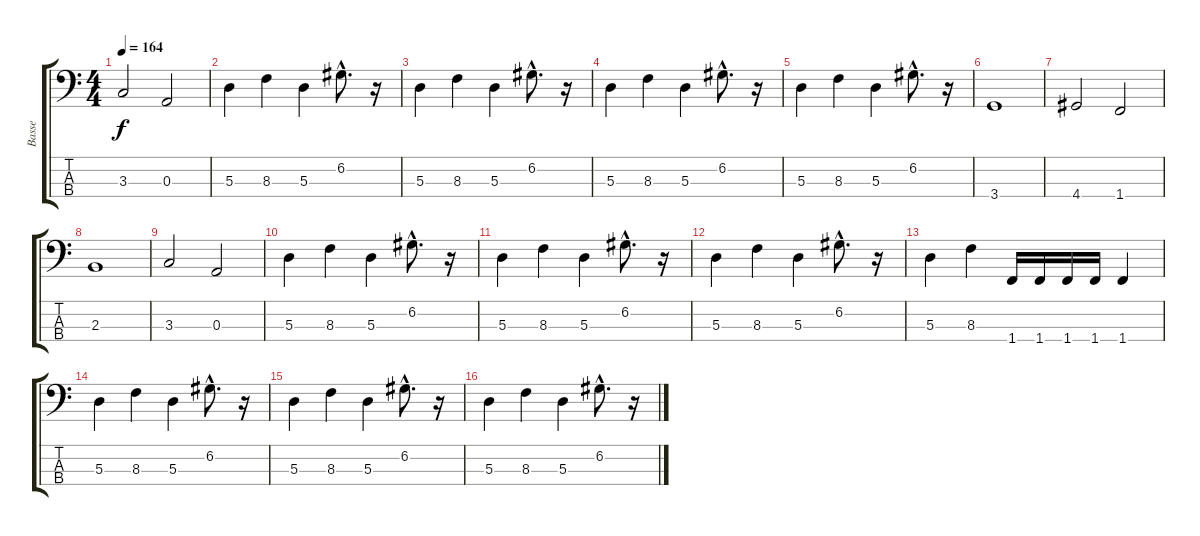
\track ("Basse" "Basse") {instrument electricbassfinger}
\staff {score tabs}
\tuning (G2 D2 A1 E1) {hide}
\ts (4 4)
\tempo 164
\clef f4
\ks c
3.3.2{dy f} 0.3.2 |
5.3.4 8.3.4 5.3.4 6.2{hac}.8{d} r.16 |
5.3.4 8.3.4 5.3.4 6.2{hac}.8{d} r.16 |
5.3.4 8.3.4 5.3.4 6.2{hac}.8{d} r.16 |
5.3.4 8.3.4 5.3.4 6.2{hac}.8{d} r.16 |
3.4.1 |
4.4.2 1.4.2 |
2.3.1 |
3.3.2 0.3.2 |
5.3.4 8.3.4 5.3.4 6.2{hac}.8{d} r.16 |
5.3.4 8.3.4 5.3.4 6.2{hac}.8{d} r.16 |
5.3.4 8.3.4 5.3.4 6.2{hac}.8{d} r.16 |
5.3.4 8.3.4 1.4.16 1.4.16 1.4.16 1.4.16 1.4.4 |
5.3.4 8.3.4 5.3.4 6.2{hac}.8{d} r.16 |
5.3.4 8.3.4 5.3.4 6.2{hac}.8{d} r.16 |
5.3.4 8.3.4 5.3.4 6.2{hac}.8{d} r.16
